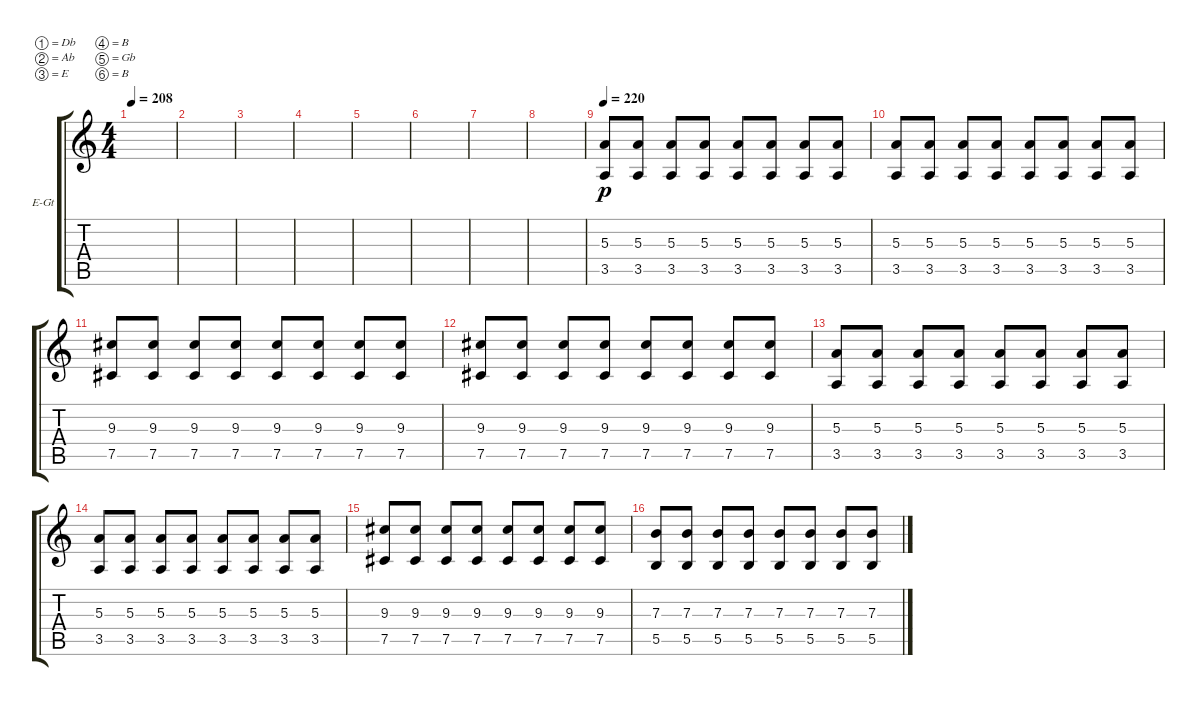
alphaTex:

\bracketExtendMode groupsimilarinstruments
\firstSystemTrackNameOrientation horizontal
\otherSystemsTrackNameOrientation horizontal
\track ("Electric Guitar 1" "E-Gt") {instrument distortionguitar}
\staff {score tabs}
\tuning (Db4 Ab3 E3 B2 Gb2 B1)
\ts (4 4)
\tempo 208
\clef g2
\ks c
|
|
|
|
|
|
|
|
\tempo 220
(3.5 5.3).8{dy p} (5.3 3.5).8 (5.3 3.5).8 (5.3 3.5).8 (5.3 3.5).8 (5.3 3.5).8 (5.3 3.5).8 (5.3 3.5).8 |
(3.5 5.3).8 (5.3 3.5).8 (5.3 3.5).8 (5.3 3.5).8 (5.3 3.5).8 (5.3 3.5).8 (5.3 3.5).8 (5.3 3.5).8 |
(9.3 7.5).8 (9.3 7.5).8 (9.3 7.5).8 (9.3 7.5).8 (9.3 7.5).8 (9.3 7.5).8 (9.3 7.5).8 (9.3 7.5).8 |
(9.3 7.5).8 (9.3 7.5).8 (9.3 7.5).8 (9.3 7.5).8 (9.3 7.5).8 (9.3 7.5).8 (9.3 7.5).8 (9.3 7.5).8 |
(3.5 5.3).8 (5.3 3.5).8 (5.3 3.5).8 (5.3 3.5).8 (5.3 3.5).8 (5.3 3.5).8 (5.3 3.5).8 (5.3 3.5).8 |
(3.5 5.3).8 (5.3 3.5).8 (5.3 3.5).8 (5.3 3.5).8 (5.3 3.5).8 (5.3 3.5).8 (5.3 3.5).8 (5.3 3.5).8 |
(9.3 7.5).8 (9.3 7.5).8 (9.3 7.5).8 (9.3 7.5).8 (9.3 7.5).8 (9.3 7.5).8 (9.3 7.5).8 (9.3 7.5).8 |
(7.3 5.5).8 (7.3 5.5).8 (7.3 5.5).8 (7.3 5.5).8 (7.3 5.5).8 (7.3 5.5).8 (7.3 5.5).8 (7.3 5.5).8
